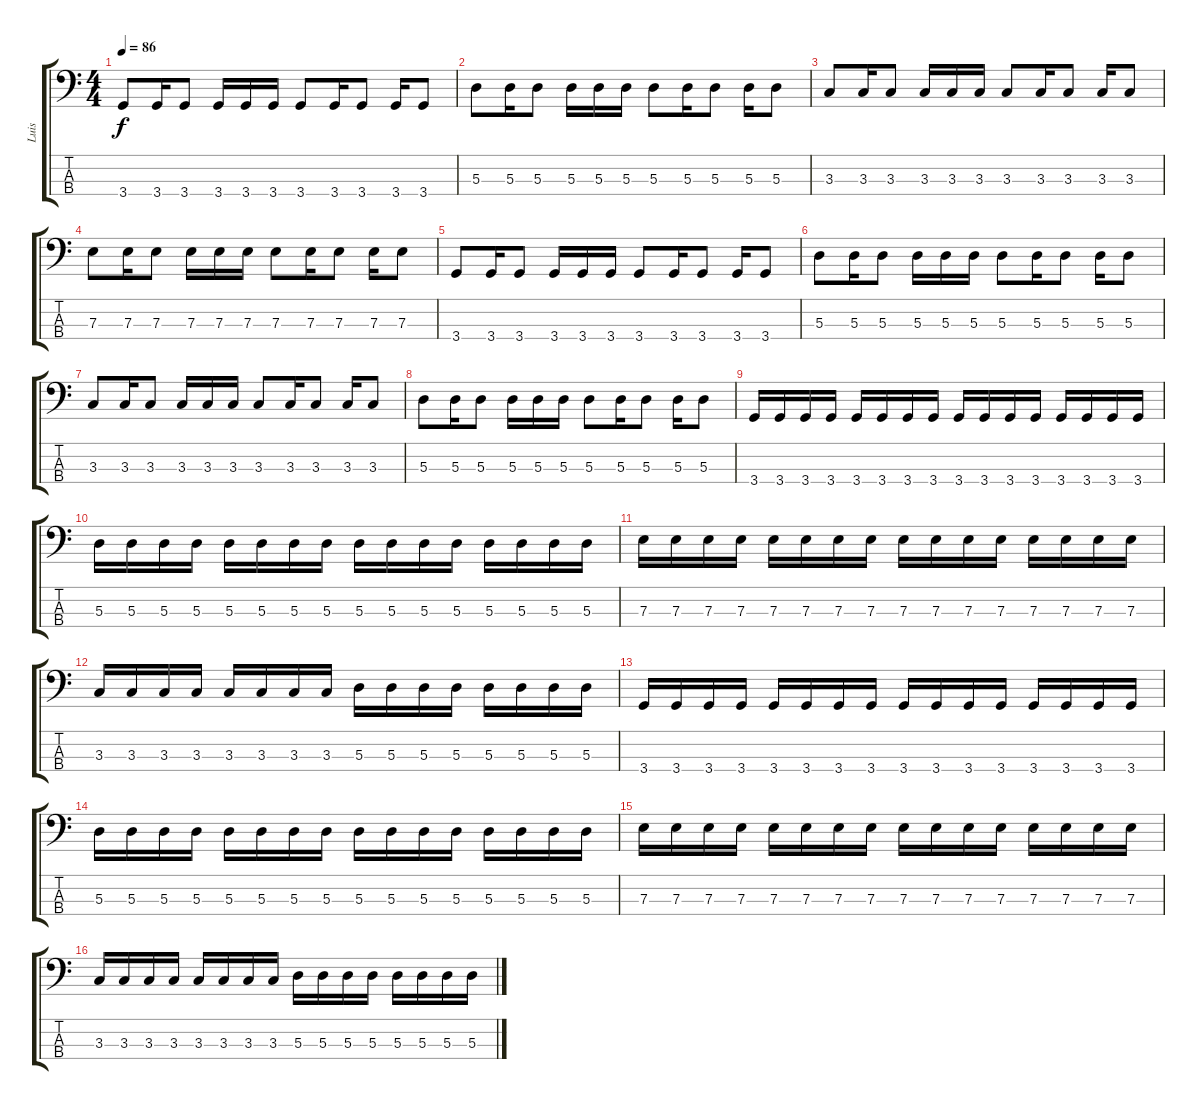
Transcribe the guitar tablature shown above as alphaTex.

\track ("Luis" "Luis") {instrument electricbasspick}
\staff {score tabs}
\tuning (G2 D2 A1 E1) {hide}
\ts (4 4)
\tempo 86
\clef f4
\ks c
3.4.8{dy f} 3.4.16 3.4.8 3.4.16 3.4.16 3.4.16 3.4.8 3.4.16 3.4.8 3.4.16 3.4.8 |
5.3.8 5.3.16 5.3.8 5.3.16 5.3.16 5.3.16 5.3.8 5.3.16 5.3.8 5.3.16 5.3.8 |
3.3.8 3.3.16 3.3.8 3.3.16 3.3.16 3.3.16 3.3.8 3.3.16 3.3.8 3.3.16 3.3.8 |
7.3.8 7.3.16 7.3.8 7.3.16 7.3.16 7.3.16 7.3.8 7.3.16 7.3.8 7.3.16 7.3.8 |
3.4.8 3.4.16 3.4.8 3.4.16 3.4.16 3.4.16 3.4.8 3.4.16 3.4.8 3.4.16 3.4.8 |
5.3.8 5.3.16 5.3.8 5.3.16 5.3.16 5.3.16 5.3.8 5.3.16 5.3.8 5.3.16 5.3.8 |
3.3.8 3.3.16 3.3.8 3.3.16 3.3.16 3.3.16 3.3.8 3.3.16 3.3.8 3.3.16 3.3.8 |
5.3.8 5.3.16 5.3.8 5.3.16 5.3.16 5.3.16 5.3.8 5.3.16 5.3.8 5.3.16 5.3.8 |
3.4.16 3.4.16 3.4.16 3.4.16 3.4.16 3.4.16 3.4.16 3.4.16 3.4.16 3.4.16 3.4.16 3.4.16 3.4.16 3.4.16 3.4.16 3.4.16 |
5.3.16 5.3.16 5.3.16 5.3.16 5.3.16 5.3.16 5.3.16 5.3.16 5.3.16 5.3.16 5.3.16 5.3.16 5.3.16 5.3.16 5.3.16 5.3.16 |
7.3.16 7.3.16 7.3.16 7.3.16 7.3.16 7.3.16 7.3.16 7.3.16 7.3.16 7.3.16 7.3.16 7.3.16 7.3.16 7.3.16 7.3.16 7.3.16 |
3.3.16 3.3.16 3.3.16 3.3.16 3.3.16 3.3.16 3.3.16 3.3.16 5.3.16 5.3.16 5.3.16 5.3.16 5.3.16 5.3.16 5.3.16 5.3.16 |
3.4.16 3.4.16 3.4.16 3.4.16 3.4.16 3.4.16 3.4.16 3.4.16 3.4.16 3.4.16 3.4.16 3.4.16 3.4.16 3.4.16 3.4.16 3.4.16 |
5.3.16 5.3.16 5.3.16 5.3.16 5.3.16 5.3.16 5.3.16 5.3.16 5.3.16 5.3.16 5.3.16 5.3.16 5.3.16 5.3.16 5.3.16 5.3.16 |
7.3.16 7.3.16 7.3.16 7.3.16 7.3.16 7.3.16 7.3.16 7.3.16 7.3.16 7.3.16 7.3.16 7.3.16 7.3.16 7.3.16 7.3.16 7.3.16 |
3.3.16 3.3.16 3.3.16 3.3.16 3.3.16 3.3.16 3.3.16 3.3.16 5.3.16 5.3.16 5.3.16 5.3.16 5.3.16 5.3.16 5.3.16 5.3.16
